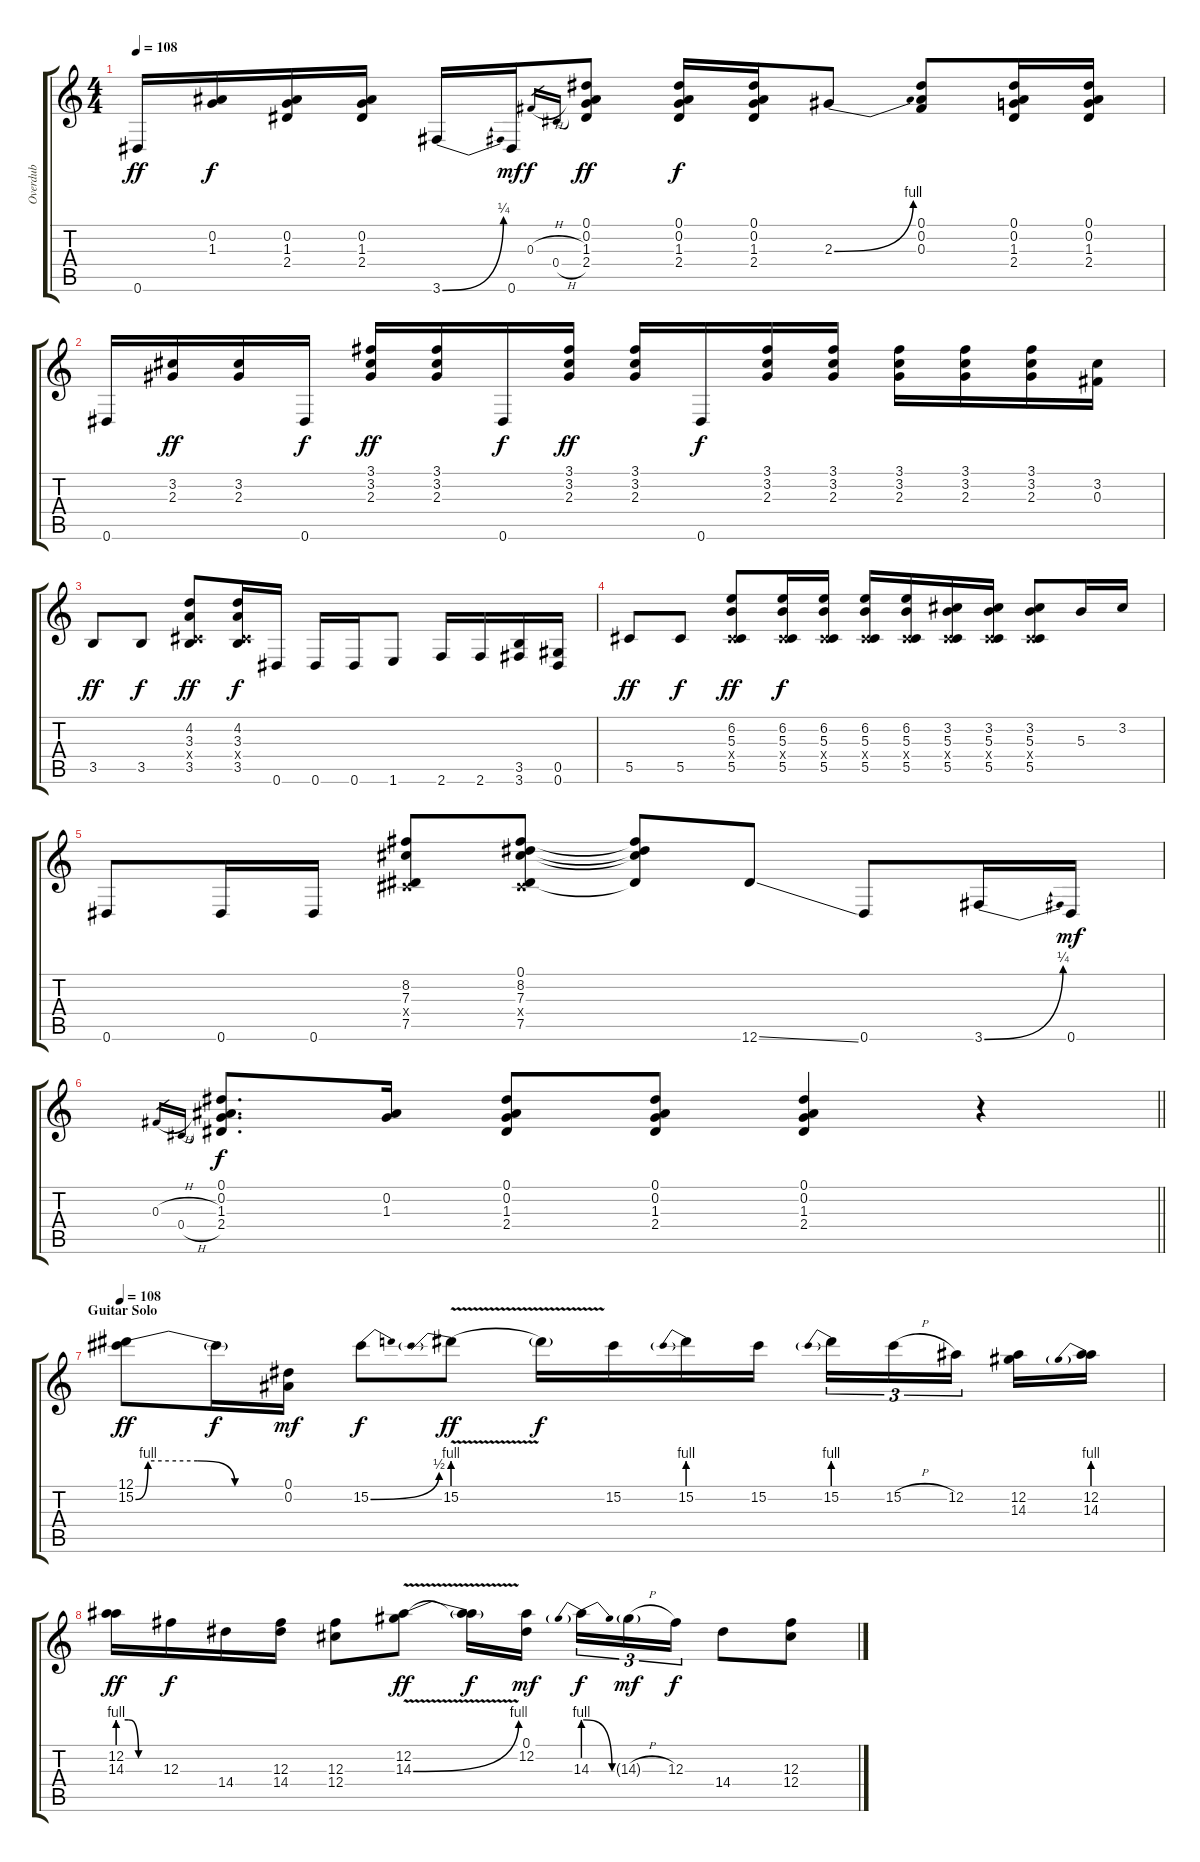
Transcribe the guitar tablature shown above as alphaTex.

\track ("Overdub" "Overdub") {instrument fretlessbass}
\staff {score tabs}
\tuning (Eb4 Bb3 Gb3 Db3 Ab2 Eb2) {hide}
\ts (4 4)
\tempo 108
\clef g2
\ks c
0.6.16{dy ff} (0.2 1.3).16{dy f} (0.2 1.3 2.4).16 (0.2 1.3 2.4).16 3.6{be (bend 0 0 60 1)}.16 0.6.16{dy mf} 0.3{h}.16{gr dy f} 0.4{h}.16{gr} (0.1 0.2 1.3 2.4).8{dy ff} (0.1 0.2 1.3 2.4).16{dy f} (0.1 0.2 1.3 2.4).16 2.3{be (bend 0 0 60 4)}.8 (0.1 0.2 0.3).8 (0.1 0.2 1.3 2.4).16 (0.1 0.2 1.3 2.4).16 |
0.6.16 (3.2 2.3).16{dy ff} (3.2 2.3).16 0.6.16{dy f} (3.1 3.2 2.3).16{dy ff} (3.1 3.2 2.3).16 0.6.16{dy f} (3.1 3.2 2.3).16{dy ff} (3.1 3.2 2.3).16 0.6.16{dy f} (3.1 3.2 2.3).16 (3.1 3.2 2.3).16 (3.1 3.2 2.3).16 (3.1 3.2 2.3).16 (3.1 3.2 2.3).16 (3.2 0.3).16 |
3.5.8{dy ff} 3.5.8{dy f} (4.2 3.3 0.4{x} 3.5).8{dy ff} (4.2 3.3 0.4{x} 3.5).16{dy f} 0.6.16 0.6.16 0.6.16 1.6.8 2.6.16 2.6.16 (3.5 3.6).16 (0.5 0.6).16 |
5.5.8{dy ff} 5.5.8{dy f} (6.2 5.3 0.4{x} 5.5).8{dy ff} (6.2 5.3 0.4{x} 5.5).16{dy f} (6.2 5.3 0.4{x} 5.5).16 (6.2 5.3 0.4{x} 5.5).16 (6.2 5.3 0.4{x} 5.5).16 (3.2 5.3 0.4{x} 5.5).16 (3.2 5.3 0.4{x} 5.5).16 (3.2 5.3 0.4{x} 5.5).8 5.3.16 3.2.16 |
0.6.8 0.6.16 0.6.16 (8.2 7.3 0.4{x} 7.5).8 (0.1 8.2 7.3 0.4{x} 7.5).8 (0.1{t} 8.2{t} 7.3{t} 7.5{t}).8 12.6{ss}.8 0.6.8 3.6{be (bend 0 0 60 1)}.16 0.6.16{dy mf} |
\barLineRight lightlight
0.3{h}.16{gr} 0.4{h}.16{gr} (0.1 0.2 1.3 2.4).8{d dy f} (0.2 1.3).16 (0.1 0.2 1.3 2.4).8 (0.1 0.2 1.3 2.4).8 (0.1 0.2 1.3 2.4).4 r.4 |
\section ("" "Guitar Solo")
\tempo 108
(12.1 15.2{be (custom 0 0 5 4 25 4 40 0 60 0)}).8{dy ff volume 10 instrument fretlessbass} 15.2{t}.16{dy f} (0.1 0.2).16{dy mf} 15.2{be (bend 0 0 60 2)}.8{dy f} 15.2{be (prebend 0 4 60 4) v}.8{dy ff} 15.2{t}.16{dy f} 15.2.16 15.2{be (prebend 0 4 60 4)}.16 15.2.16 15.2{be (prebend 0 4 60 4)}.16{tu (3 2)} 15.2{h}.16{tu (3 2)} 12.2.16{tu (3 2)} (12.2 14.3).16 (12.2 14.3{be (prebend 0 4 60 4)}).16 |
(12.2 14.3{be (custom 0 4 15 4 30 0 60 0)}).16{dy ff} 12.3.16{dy f} 14.4.16 (12.3 14.4).16 (12.3 12.4).8 (12.2{v} 14.3{be (bend 0 0 60 4) v}).8{dy ff} (12.2{t} 14.3{t}).16{dy f} (0.1 12.2).16{dy mf} 14.3{be (prebendrelease 0 4 60 0)}.16{tu (3 2) dy f} 14.3{h g}.16{tu (3 2) dy mf} 12.3.16{tu (3 2) dy f} 14.4.8 (12.3 12.4).8
